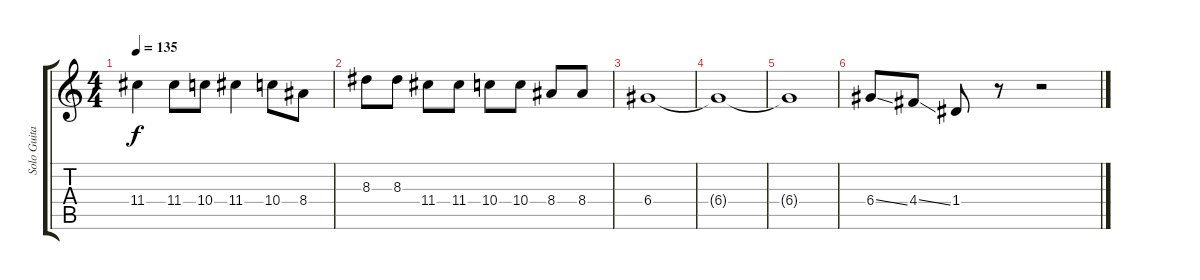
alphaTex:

\track ("Solo Guitar" "Solo Guita") {instrument distortionguitar}
\staff {score tabs}
\tuning (E4 B3 G3 D3 A2 E2) {hide}
\ts (4 4)
\tempo 135
\clef g2
\ks c
11.4.4{dy f} 11.4.8 10.4.8 11.4.4 10.4.8 8.4.8 |
8.3.8 8.3.8 11.4.8 11.4.8 10.4.8 10.4.8 8.4.8 8.4.8 |
6.4.1 |
6.4{t}.1 |
6.4{t}.1 |
6.4{ss}.8 4.4{ss}.8 1.4.8 r.8 r.2
